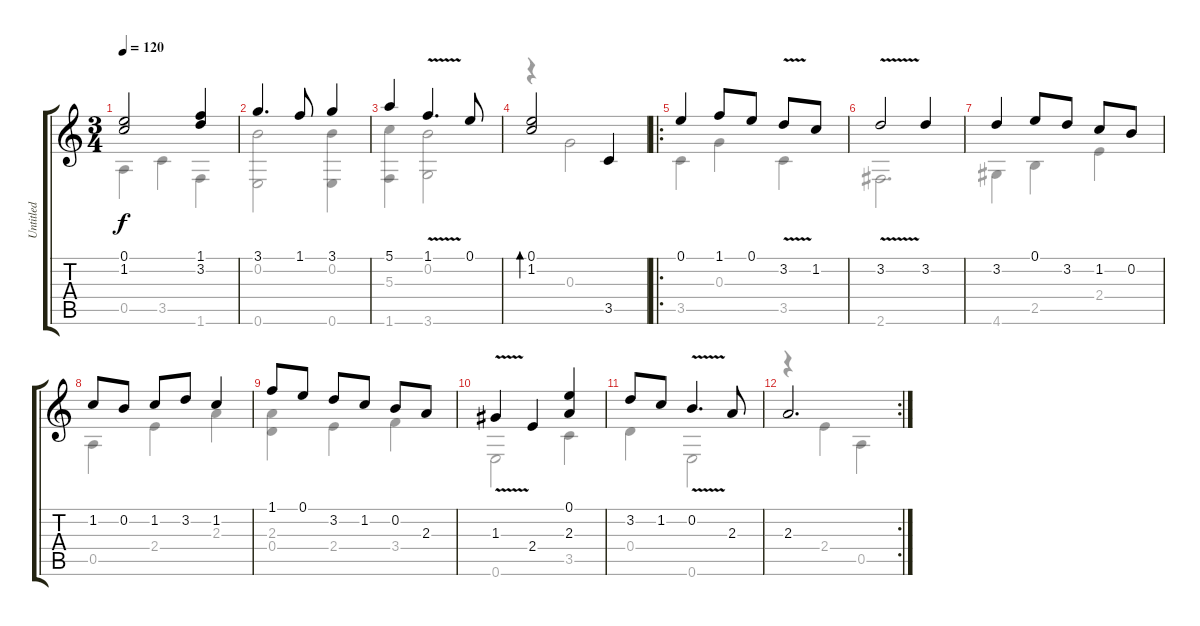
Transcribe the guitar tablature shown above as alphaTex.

\track ("Untitled" "Untitled") {instrument acousticguitarsteel}
\staff {score tabs}
\tuning (E4 B3 G3 D3 A2 E2) {hide}
\voice
\ts (3 4)
\tempo 120
\clef g2
\ks c
(0.1 1.2).2{dy f} (1.1 3.2).4 |
3.1.4{d} 1.1.8 3.1.4 |
5.1.4 1.1{v}.4{d} 0.1.8 |
(0.1 1.2).2{bd 30} 3.5.4 |
\ro
0.1.4 1.1.8 0.1.8 3.2{v}.8 1.2.8 |
3.2{v}.2 3.2.4 |
3.2.4 0.1.8 3.2.8 1.2.8 0.2.8 |
1.2.8 0.2.8 1.2.8 3.2.8 1.2.4 |
1.1.8 0.1.8 3.2.8 1.2.8 0.2.8 2.3.8 |
1.3{v}.4 2.4.4 (0.1 2.3).4 |
3.2.8 1.2.8 0.2{v}.4{d} 2.3.8 |
\rc 2
2.3.2{d}
\voice
\clef g2
\ottava regular
\simile none
\ks c
0.5.4{dy f} 3.5.4 1.6.4 |
(0.2 0.6).2 (0.2 0.6).4 |
(5.3 1.6).4 (0.2 3.6).2 |
r.4 0.3.2 |
3.5.4 0.3.4 3.5.4 |
2.6.2{d} |
4.6.4 2.5.4 2.4.4 |
0.5.4 2.4.4 2.3.4 |
(2.3 0.4).4 2.4.4 3.4.4 |
0.6.2 3.5.4 |
0.4.4 0.6.2 |
r.4 2.4.4 0.5.4
